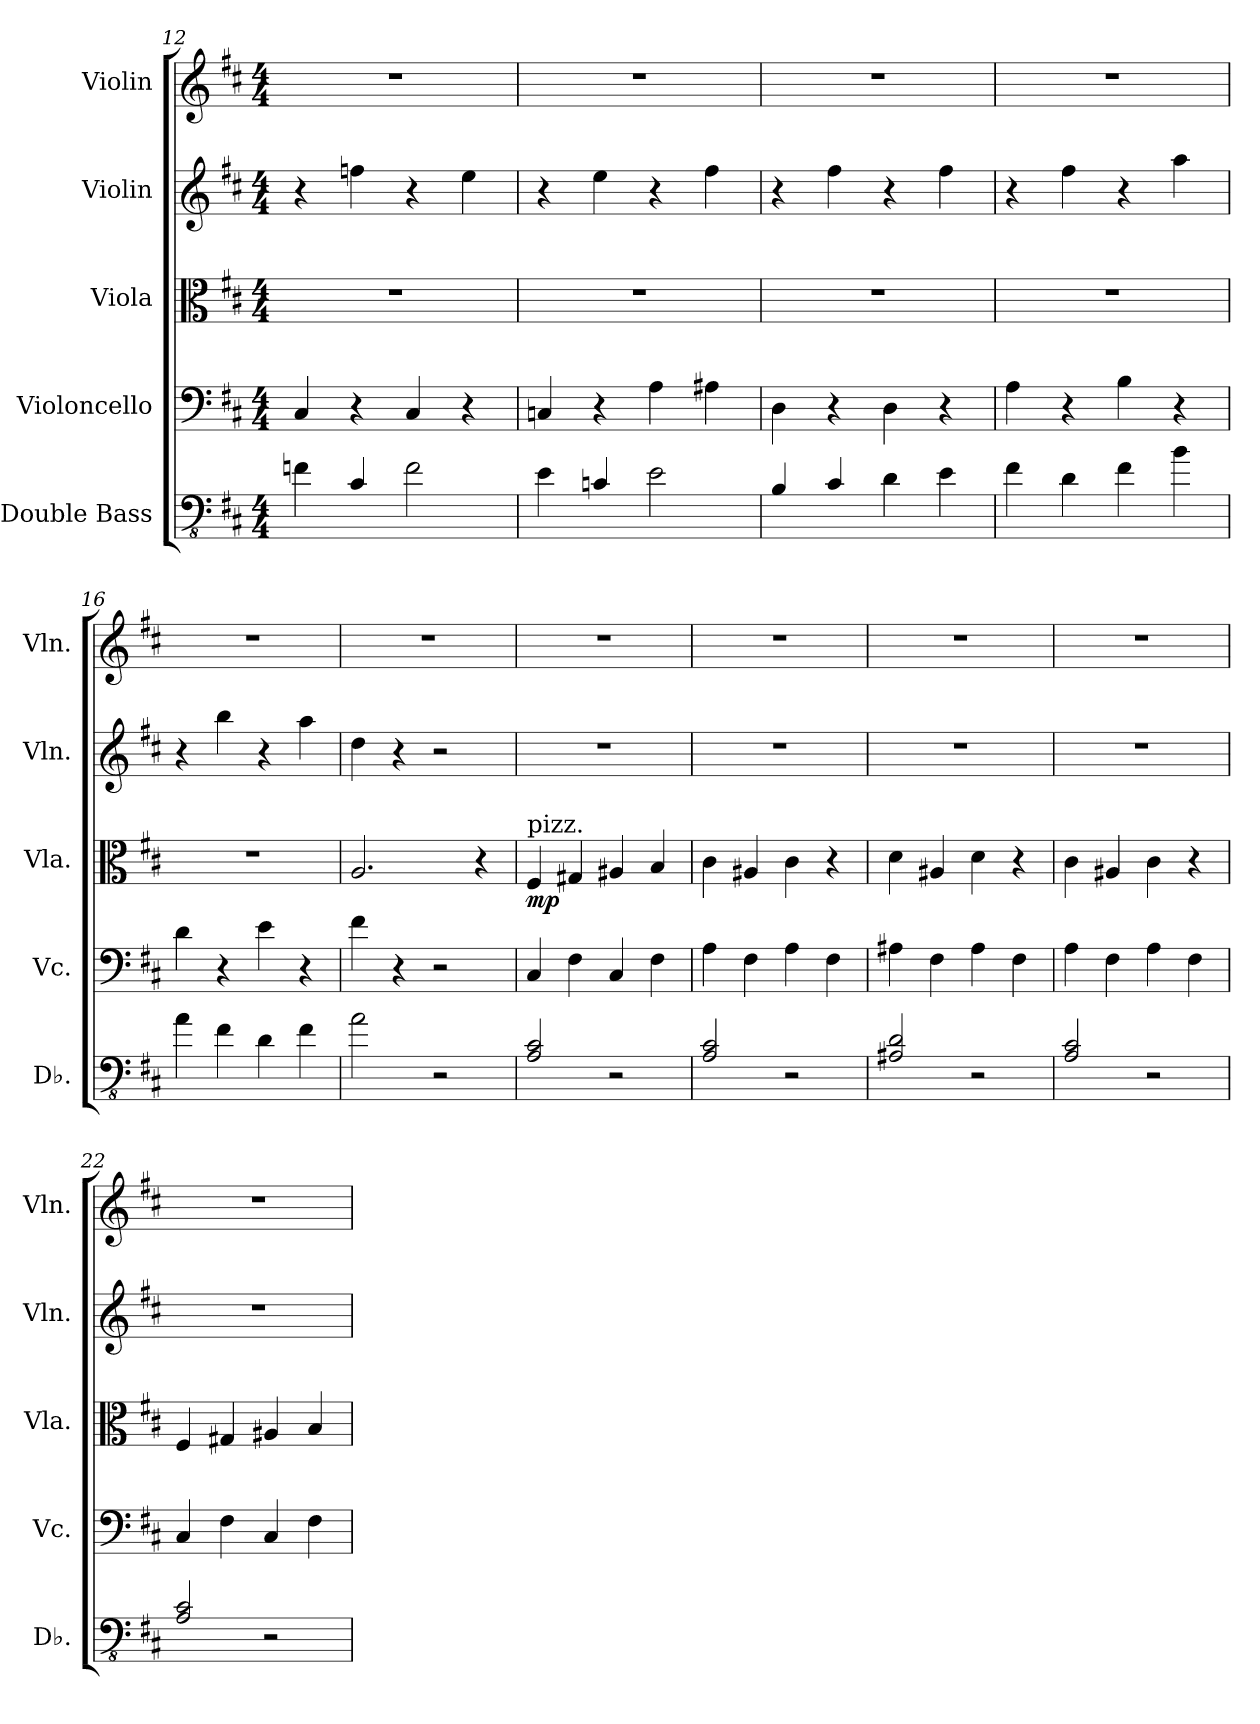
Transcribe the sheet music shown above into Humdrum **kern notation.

**kern	**kern	**kern	**dynam	**kern	**kern
*part5	*part4	*part3	*part3	*part2	*part1
*staff5	*staff4	*staff3	*staff3	*staff2	*staff1
*I"Double Bass	*I"Violoncello	*I"Viola	*	*I"Violin	*I"Violin
*I'Db.	*I'Vc.	*I'Vla.	*	*I'Vln.	*I'Vln.
*clefFv4	*clefF4	*clefC3	*	*clefG2	*clefG2
*ITrd7c12	*	*	*	*	*
*k[f#c#]	*k[f#c#]	*k[f#c#]	*	*k[f#c#]	*k[f#c#]
*M4/4	*M4/4	*M4/4	*	*M4/4	*M4/4
=12	=12	=12	=12	=12	=12
4FFn\	4C#/	1r	.	4r	1r
4CC#/	4r	.	.	4ffn\	.
2FF\	4C#/	.	.	4r	.
.	4r	.	.	4ee\	.
=13	=13	=13	=13	=13	=13
4EE\	4Cn/	1r	.	4r	1r
4CCn/	4r	.	.	4ee\	.
2EE\	4A\	.	.	4r	.
.	4A#X\	.	.	4ff#\	.
=14	=14	=14	=14	=14	=14
4BBB/	4D\	1r	.	4r	1r
4CC#/	4r	.	.	4ff#\	.
4DD\	4D\	.	.	4r	.
4EE\	4r	.	.	4ff#\	.
=15	=15	=15	=15	=15	=15
4FF#\	4A\	1r	.	4r	1r
4DD\	4r	.	.	4ff#\	.
4FF#\	4B\	.	.	4r	.
4BB\	4r	.	.	4aa\	.
=16	=16	=16	=16	=16	=16
4AA\	4d\	1r	.	4r	1r
4FF#\	4r	.	.	4bb\	.
4DD\	4e\	.	.	4r	.
4FF#\	4r	.	.	4aa\	.
!!LO:PB:g=z
=17	=17	=17	=17	=17	=17
2AA\	4f#\	2.A/	.	4dd\	1r
.	4r	.	.	4r	.
2r	2r	.	.	2r	.
.	.	4r	.	.	.
=18	=18	=18	=18	=18	=18
*	*	*	*	*	*MM85
!	!	!LO:TX:a:t=pizz.	!	!	!
!	!	!	!LO:DY:b	!	!
2AAA/ 2CC#/	4C#/	4F#/	mp	1r	1r
.	4F#\	4G#X/	.	.	.
2r	4C#/	4A#X/	.	.	.
.	4F#\	4B/	.	.	.
=19	=19	=19	=19	=19	=19
2AAA/ 2CC#/	4A\	4c#\	.	1r	1r
.	4F#\	4A#X/	.	.	.
2r	4A\	4c#\	.	.	.
.	4F#\	4r	.	.	.
=20	=20	=20	=20	=20	=20
2AAA#X/ 2DD/	4A#X\	4d\	.	1r	1r
.	4F#\	4A#X/	.	.	.
2r	4A#\	4d\	.	.	.
.	4F#\	4r	.	.	.
=21	=21	=21	=21	=21	=21
2AAA/ 2CC#/	4A\	4c#\	.	1r	1r
.	4F#\	4A#X/	.	.	.
2r	4A\	4c#\	.	.	.
.	4F#\	4r	.	.	.
=22	=22	=22	=22	=22	=22
2AAA/ 2CC#/	4C#/	4F#/	.	1r	1r
.	4F#\	4G#X/	.	.	.
2r	4C#/	4A#X/	.	.	.
.	4F#\	4B/	.	.	.
=	=	=	=	=	=
*-	*-	*-	*-	*-	*-
